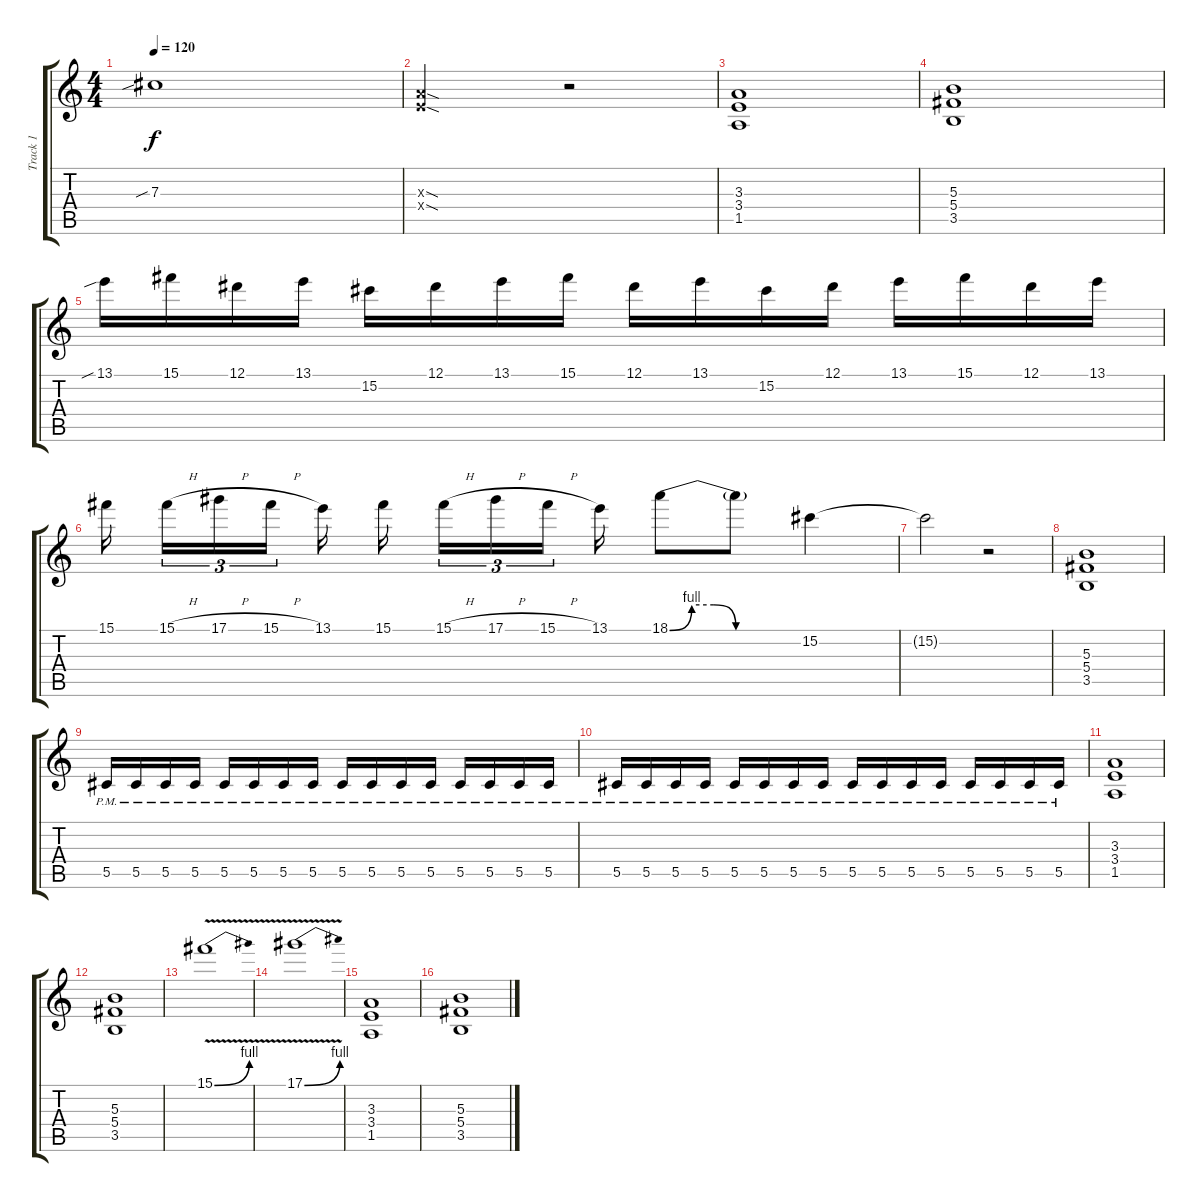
\track ("Track 1" "Track 1") {instrument distortionguitar}
\staff {score tabs}
\tuning (Eb4 Bb3 Gb3 Db3 Ab2 Eb2) {hide}
\ts (4 4)
\tempo 120
\clef g2
\ks c
7.3{sib}.1{dy f} |
(3.3{sod x} 3.4{sod x}).2 r.2 |
(3.3 3.4 1.5).1 |
(5.3 5.4 3.5).1 |
13.1{sib}.16 15.1.16 12.1.16 13.1.16 15.2.16 12.1.16 13.1.16 15.1.16 12.1.16 13.1.16 15.2.16 12.1.16 13.1.16 15.1.16 12.1.16 13.1.16 |
15.1.16{beam splitsecondary} 15.1{h}.16{tu (3 2)} 17.1{h}.16{tu (3 2)} 15.1{h}.16{tu (3 2) beam splitsecondary} 13.1.16 15.1.16{beam splitsecondary} 15.1{h}.16{tu (3 2)} 17.1{h}.16{tu (3 2)} 15.1{h}.16{tu (3 2) beam splitsecondary} 13.1.16 18.1{be (custom 0 0 10 4 20 4 30 0 60 0)}.8 18.1{t}.8 15.2.4 |
15.2{t}.2 r.2 |
(5.3 5.4 3.5).1 |
5.5{pm}.16 5.5{pm}.16 5.5{pm}.16 5.5{pm}.16 5.5{pm}.16 5.5{pm}.16 5.5{pm}.16 5.5{pm}.16 5.5{pm}.16 5.5{pm}.16 5.5{pm}.16 5.5{pm}.16 5.5{pm}.16 5.5{pm}.16 5.5{pm}.16 5.5{pm}.16 |
5.5{pm}.16 5.5{pm}.16 5.5{pm}.16 5.5{pm}.16 5.5{pm}.16 5.5{pm}.16 5.5{pm}.16 5.5{pm}.16 5.5{pm}.16 5.5{pm}.16 5.5{pm}.16 5.5{pm}.16 5.5{pm}.16 5.5{pm}.16 5.5{pm}.16 5.5{pm}.16 |
(3.3 3.4 1.5).1 |
(5.3 5.4 3.5).1 |
15.1{be (bend 0 0 60 4) v}.1 |
17.1{be (bend 0 0 60 4) v}.1 |
(3.3 3.4 1.5).1 |
(5.3 5.4 3.5).1
